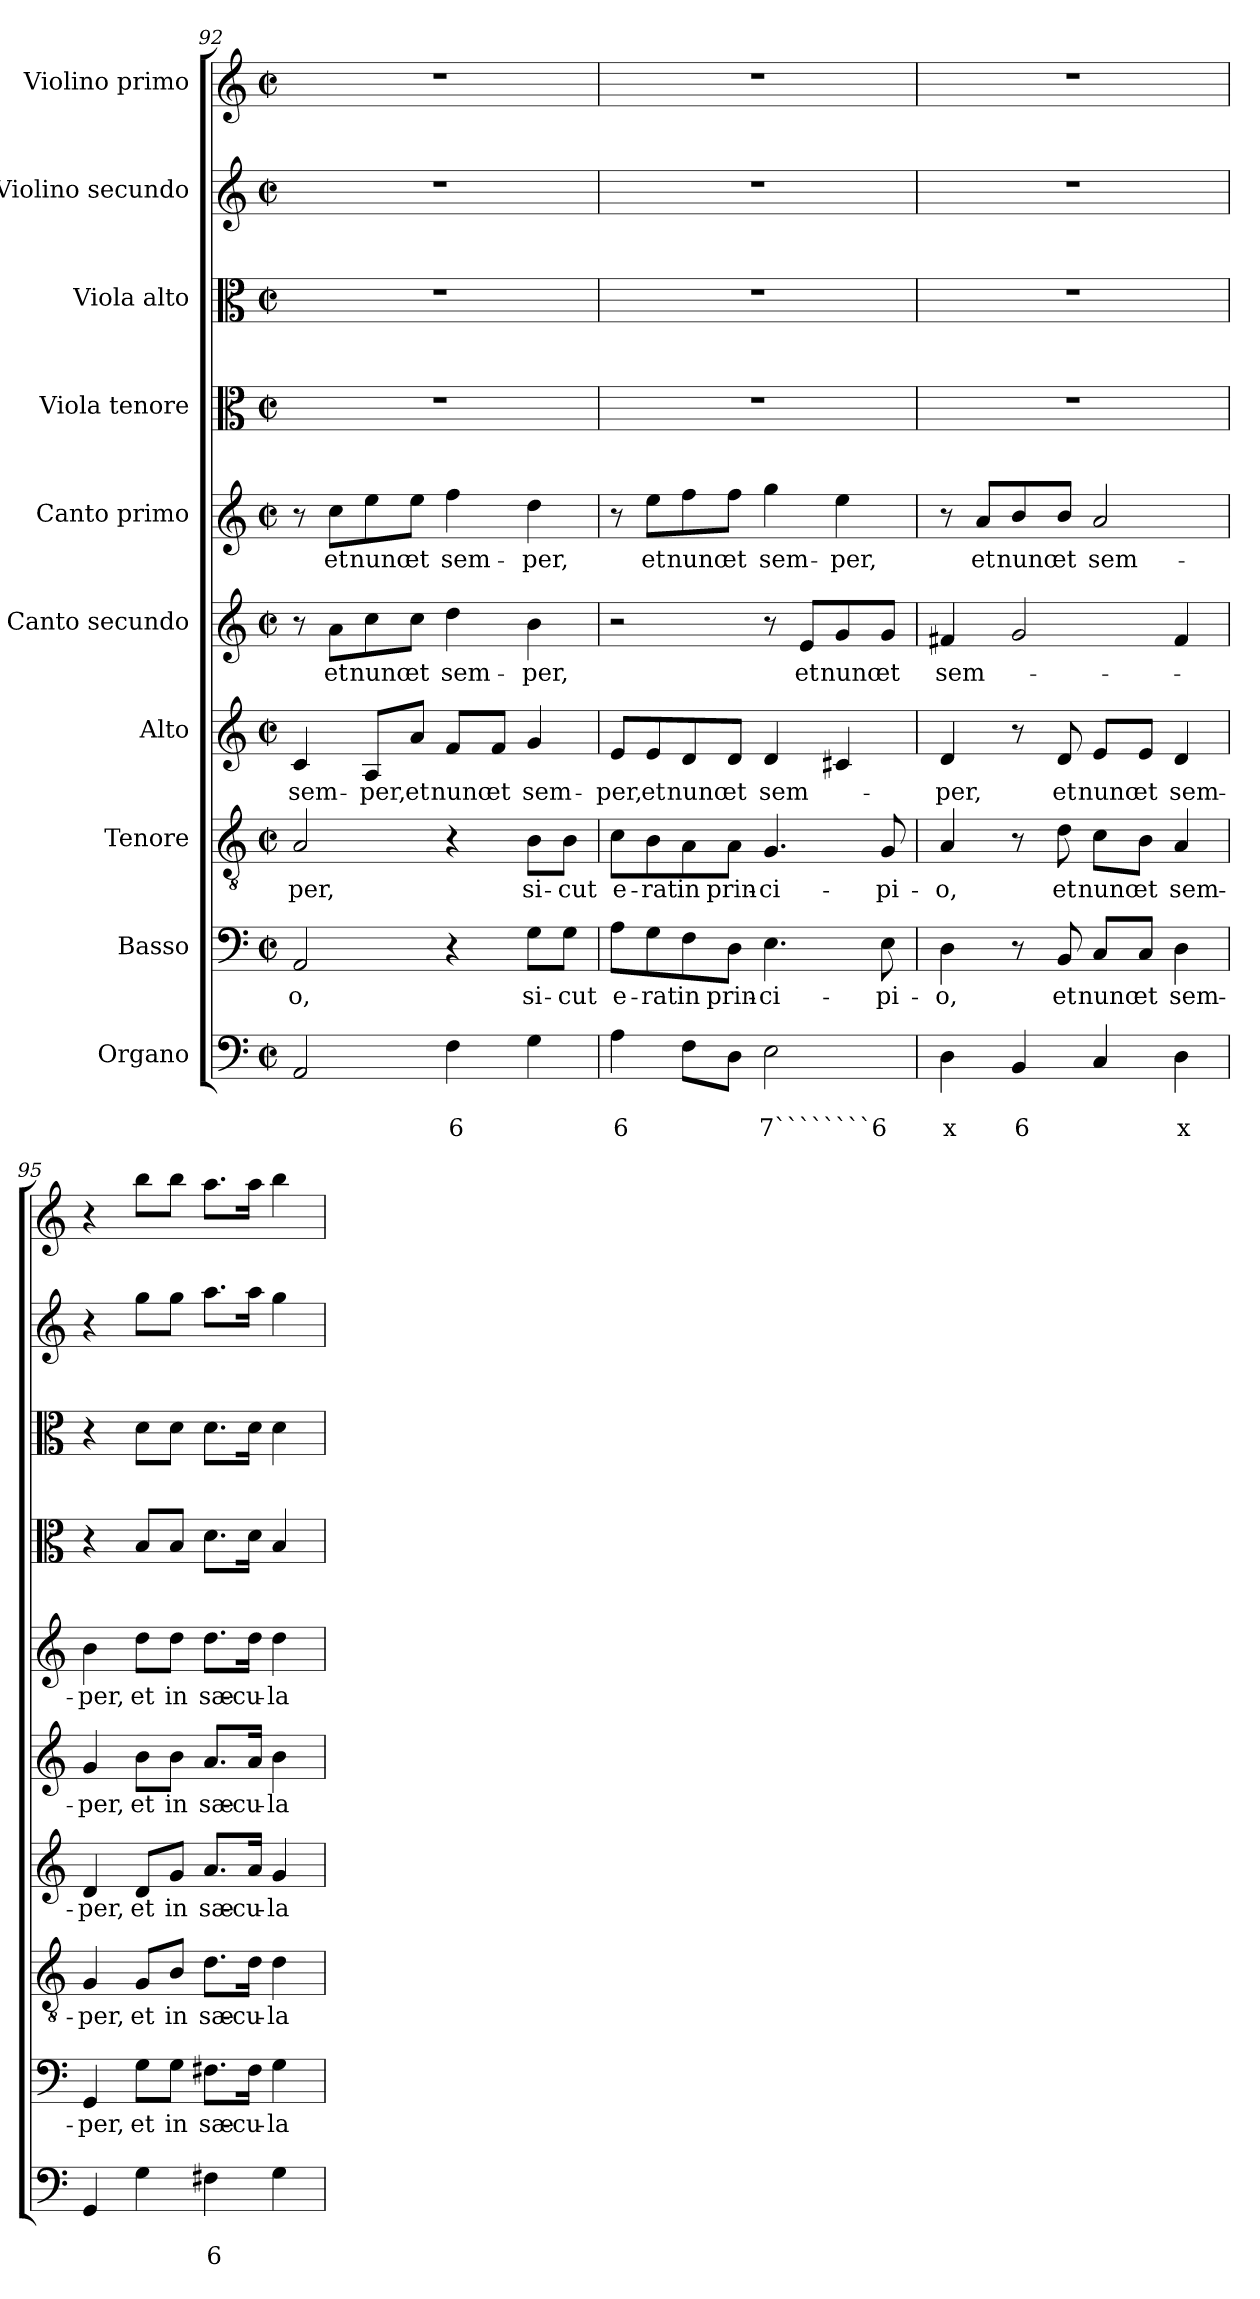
**kern	**text	**text	**kern	**text	**kern	**text	**kern	**text	**kern	**text	**kern	**text	**kern	**kern	**kern	**kern
*part10	*part10	*part10	*part9	*part9	*part8	*part8	*part7	*part7	*part6	*part6	*part5	*part5	*part4	*part3	*part2	*part1
*staff10	*staff10	*staff10	*staff9	*staff9	*staff8	*staff8	*staff7	*staff7	*staff6	*staff6	*staff5	*staff5	*staff4	*staff3	*staff2	*staff1
*I"Organo	*	*	*I"Basso	*	*I"Tenore	*	*I"Alto	*	*I"Canto secundo	*	*I"Canto primo	*	*I"Viola tenore	*I"Viola alto	*I"Violino secundo	*I"Violino primo
*clefF4	*	*	*clefF4	*	*clefGv2	*	*clefG2	*	*clefG2	*	*clefG2	*	*clefC3	*clefC3	*clefG2	*clefG2
*k[]	*	*	*k[]	*	*k[]	*	*k[]	*	*k[]	*	*k[]	*	*k[]	*k[]	*k[]	*k[]
*C:	*	*	*C:	*	*C:	*	*C:	*	*C:	*	*C:	*	*C:	*C:	*C:	*C:
*M2/2	*	*	*M2/2	*	*M2/2	*	*M2/2	*	*M2/2	*	*M2/2	*	*M2/2	*M2/2	*M2/2	*M2/2
*met(c|)	*	*	*met(c|)	*	*met(c|)	*	*met(c|)	*	*met(c|)	*	*met(c|)	*	*met(c|)	*met(c|)	*met(c|)	*met(c|)
=92	=92	=92	=92	=92	=92	=92	=92	=92	=92	=92	=92	=92	=92	=92	=92	=92
!	!	!	!	!LO:LY:b	!	!LO:LY:b	!	!LO:LY:b	!	!	!	!	!	!	!	!
2AA/	.	.	2AA/	-o,	2A/	-per,	4c/	sem-	8r	.	8r	.	1r	1r	1r	1r
!	!	!	!	!	!	!	!	!	!	!LO:LY:b	!	!LO:LY:b	!	!	!	!
.	.	.	.	.	.	.	.	.	8a\L	et	8cc\L	et	.	.	.	.
!	!	!	!	!	!	!	!	!LO:LY:b	!	!LO:LY:b	!	!LO:LY:b	!	!	!	!
.	.	.	.	.	.	.	8A/L	-per,	8cc\	nunc	8ee\	nunc	.	.	.	.
!	!	!	!	!	!	!	!	!LO:LY:b	!	!LO:LY:b	!	!LO:LY:b	!	!	!	!
.	.	.	.	.	.	.	8a/J	et	8cc\J	et	8ee\J	et	.	.	.	.
!	!	!LO:LY:b	!	!	!	!	!	!LO:LY:b	!	!LO:LY:b	!	!LO:LY:b	!	!	!	!
4F\	.	6	4r	.	4r	.	8f/L	nunc	4dd\	sem-	4ff\	sem-	.	.	.	.
!	!	!	!	!	!	!	!	!LO:LY:b	!	!	!	!	!	!	!	!
.	.	.	.	.	.	.	8f/J	et	.	.	.	.	.	.	.	.
!	!	!	!	!LO:LY:b	!	!LO:LY:b	!	!LO:LY:b	!	!LO:LY:b	!	!LO:LY:b	!	!	!	!
4G\	.	.	8G\L	si-	8B\L	si-	4g/	sem-	4b\	-per,	4dd\	-per,	.	.	.	.
!	!	!	!	!LO:LY:b	!	!LO:LY:b	!	!	!	!	!	!	!	!	!	!
.	.	.	8G\J	-cut	8B\J	-cut	.	.	.	.	.	.	.	.	.	.
=93	=93	=93	=93	=93	=93	=93	=93	=93	=93	=93	=93	=93	=93	=93	=93	=93
!	!	!LO:LY:b	!	!LO:LY:b	!	!LO:LY:b	!	!LO:LY:b	!	!	!	!	!	!	!	!
4A\	.	6	8A\L	e-	8c\L	e-	8e/L	-per,	2r	.	8r	.	1r	1r	1r	1r
!	!	!	!	!LO:LY:b	!	!LO:LY:b	!	!LO:LY:b	!	!	!	!LO:LY:b	!	!	!	!
.	.	.	8G\	-rat	8B\	-rat	8e/	et	.	.	8ee\L	et	.	.	.	.
!	!	!	!	!LO:LY:b	!	!LO:LY:b	!	!LO:LY:b	!	!	!	!LO:LY:b	!	!	!	!
8F\L	.	.	8F\	in	8A\	in	8d/	nunc	.	.	8ff\	nunc	.	.	.	.
!	!	!	!	!LO:LY:b	!	!LO:LY:b	!	!LO:LY:b	!	!	!	!LO:LY:b	!	!	!	!
8D\J	.	.	8D\J	prin-	8A\J	prin-	8d/J	et	.	.	8ff\J	et	.	.	.	.
!	!	!LO:LY:b	!	!LO:LY:b	!	!LO:LY:b	!	!LO:LY:b	!	!	!	!LO:LY:b	!	!	!	!
2E\	.	7````````6	4.E\	-ci-	4.G/	-ci-	4d/	sem-	8r	.	4gg\	sem-	.	.	.	.
!	!	!	!	!	!	!	!	!	!	!LO:LY:b	!	!	!	!	!	!
.	.	.	.	.	.	.	.	.	8e/L	et	.	.	.	.	.	.
!	!	!	!	!	!	!	!	!	!	!LO:LY:b	!	!LO:LY:b	!	!	!	!
.	.	.	.	.	.	.	4c#X/	.	8g/	nunc	4ee\	-per,	.	.	.	.
!	!	!	!	!LO:LY:b	!	!LO:LY:b	!	!	!	!LO:LY:b	!	!	!	!	!	!
.	.	.	8E\	-pi-	8G/	-pi-	.	.	8g/J	et	.	.	.	.	.	.
!!LO:PB:g=z
=94	=94	=94	=94	=94	=94	=94	=94	=94	=94	=94	=94	=94	=94	=94	=94	=94
!	!	!LO:LY:b	!	!LO:LY:b	!	!LO:LY:b	!	!LO:LY:b	!	!LO:LY:b	!	!	!	!	!	!
4D\	.	x	4D\	-o,	4A/	-o,	4d/	-per,	4f#X/	sem-	8r	.	1r	1r	1r	1r
!	!	!	!	!	!	!	!	!	!	!	!	!LO:LY:b	!	!	!	!
.	.	.	.	.	.	.	.	.	.	.	8a/L	et	.	.	.	.
!	!	!LO:LY:b	!	!	!	!	!	!	!	!	!	!LO:LY:b	!	!	!	!
4BB/	.	6	8r	.	8r	.	8r	.	2g/	.	8b/	nunc	.	.	.	.
!	!	!	!	!LO:LY:b	!	!LO:LY:b	!	!LO:LY:b	!	!	!	!LO:LY:b	!	!	!	!
.	.	.	8BB/	et	8d\	et	8d/	et	.	.	8b/J	et	.	.	.	.
!	!	!	!	!LO:LY:b	!	!LO:LY:b	!	!LO:LY:b	!	!	!	!LO:LY:b	!	!	!	!
4C/	.	.	8C/L	nunc	8c\L	nunc	8e/L	nunc	.	.	2a/	sem-	.	.	.	.
!	!	!	!	!LO:LY:b	!	!LO:LY:b	!	!LO:LY:b	!	!	!	!	!	!	!	!
.	.	.	8C/J	et	8B\J	et	8e/J	et	.	.	.	.	.	.	.	.
!	!	!LO:LY:b	!	!LO:LY:b	!	!LO:LY:b	!	!LO:LY:b	!	!	!	!	!	!	!	!
4D\	.	x	4D\	sem-	4A/	sem-	4d/	sem-	4f#/	.	.	.	.	.	.	.
=95	=95	=95	=95	=95	=95	=95	=95	=95	=95	=95	=95	=95	=95	=95	=95	=95
!	!	!	!	!LO:LY:b	!	!LO:LY:b	!	!LO:LY:b	!	!LO:LY:b	!	!LO:LY:b	!	!	!	!
4GG/	.	.	4GG/	-per,	4G/	-per,	4d/	-per,	4g/	-per,	4b\	-per,	4r	4r	4r	4r
!	!	!	!	!LO:LY:b	!	!LO:LY:b	!	!LO:LY:b	!	!LO:LY:b	!	!LO:LY:b	!	!	!	!
4G\	.	.	8G\L	et	8G/L	et	8d/L	et	8b\L	et	8dd\L	et	8B/L	8d\L	8gg\L	8bb\L
!	!	!	!	!LO:LY:b	!	!LO:LY:b	!	!LO:LY:b	!	!LO:LY:b	!	!LO:LY:b	!	!	!	!
.	.	.	8G\J	in	8B/J	in	8g/J	in	8b\J	in	8dd\J	in	8B/J	8d\J	8gg\J	8bb\J
!	!	!LO:LY:b	!	!LO:LY:b	!	!LO:LY:b	!	!LO:LY:b	!	!LO:LY:b	!	!LO:LY:b	!	!	!	!
4F#X\	.	6	8.F#X\L	sæ-	8.d\L	sæ-	8.a/L	sæ-	8.a/L	sæ-	8.dd\L	sæ-	8.d\L	8.d\L	8.aa\L	8.aa\L
!	!	!	!	!LO:LY:b	!	!LO:LY:b	!	!LO:LY:b	!	!LO:LY:b	!	!LO:LY:b	!	!	!	!
.	.	.	16F#\Jk	-cu-	16d\Jk	-cu-	16a/Jk	-cu-	16a/Jk	-cu-	16dd\Jk	-cu-	16d\Jk	16d\Jk	16aa\Jk	16aa\Jk
!	!	!	!	!LO:LY:b	!	!LO:LY:b	!	!LO:LY:b	!	!LO:LY:b	!	!LO:LY:b	!	!	!	!
4G\	.	.	4G\	-la	4d\	-la	4g/	-la	4b\	-la	4dd\	-la	4B/	4d\	4gg\	4bb\
=	=	=	=	=	=	=	=	=	=	=	=	=	=	=	=	=
*-	*-	*-	*-	*-	*-	*-	*-	*-	*-	*-	*-	*-	*-	*-	*-	*-
